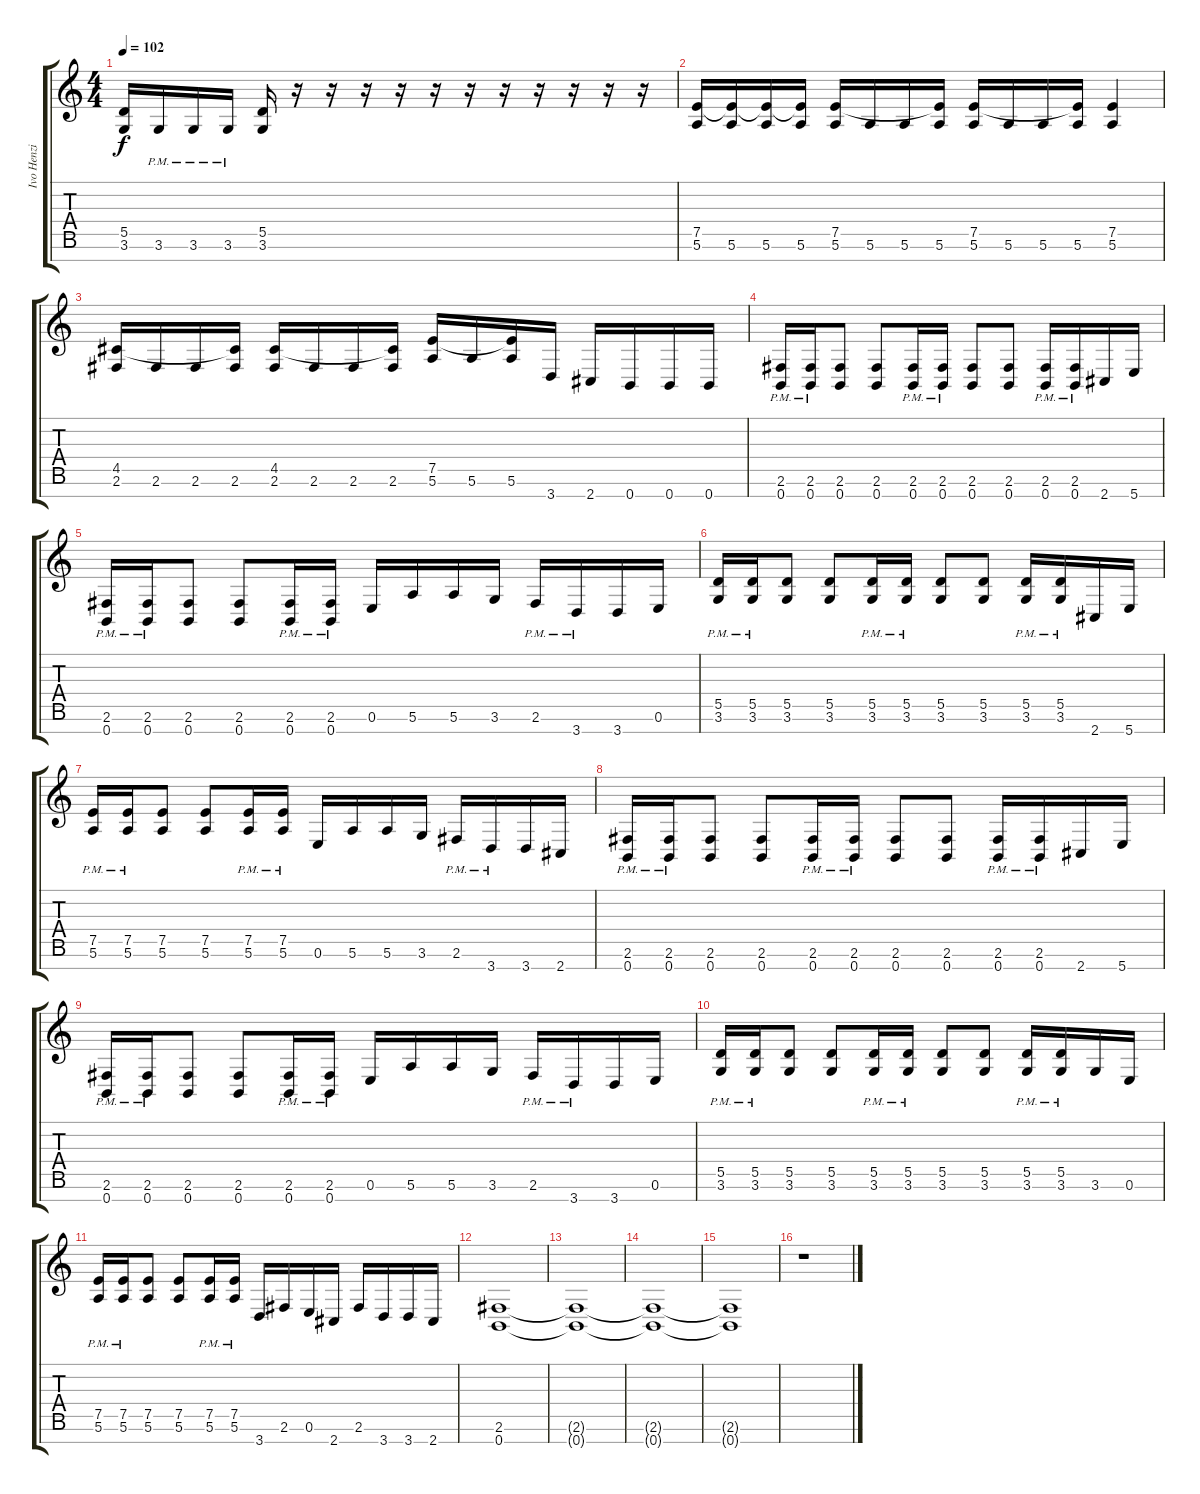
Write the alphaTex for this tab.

\track ("Ivo Henzi" "Ivo Henzi") {instrument distortionguitar}
\staff {score tabs}
\tuning (E4 B3 G3 D3 A2 E2 B1) {hide}
\ts (4 4)
\tempo 102
\clef g2
\ks c
(5.5 3.6).16{dy f} 3.6{pm}.16 3.6{pm}.16 3.6{pm}.16 (5.5 3.6).16 r.16 r.16 r.16 r.16 r.16 r.16 r.16 r.16 r.16 r.16 r.16 |
(7.5 5.6).16 (7.5{t} 5.6).16 (7.5{t} 5.6).16 (7.5{t} 5.6).16 (7.5 5.6).16 5.6.16 5.6.16 (7.5{t} 5.6).16 (7.5 5.6).16 5.6.16 5.6.16 (7.5{t} 5.6).16 (7.5 5.6).4 |
(4.5 2.6).16 2.6.16 2.6.16 (4.5{t} 2.6).16 (4.5 2.6).16 2.6.16 2.6.16 (4.5{t} 2.6).16 (7.5 5.6).16 5.6.16 (7.5{t} 5.6).16 3.7.16 2.7.16 0.7.16 0.7.16 0.7.16 |
(2.6{pm} 0.7{pm}).16 (2.6{pm} 0.7{pm}).16 (2.6 0.7).8 (2.6 0.7).8 (2.6{pm} 0.7{pm}).16 (2.6{pm} 0.7{pm}).16 (2.6 0.7).8 (2.6 0.7).8 (2.6{pm} 0.7{pm}).16 (2.6{pm} 0.7{pm}).16 2.7.16 5.7.16 |
(2.6{pm} 0.7{pm}).16 (2.6{pm} 0.7{pm}).16 (2.6 0.7).8 (2.6 0.7).8 (2.6{pm} 0.7{pm}).16 (2.6{pm} 0.7{pm}).16 0.6.16 5.6.16 5.6.16 3.6.16 2.6{pm}.16 3.7{pm}.16 3.7.16 0.6.16 |
(5.5{pm} 3.6{pm}).16 (5.5{pm} 3.6{pm}).16 (5.5 3.6).8 (5.5 3.6).8 (5.5{pm} 3.6{pm}).16 (5.5{pm} 3.6{pm}).16 (5.5 3.6).8 (5.5 3.6).8 (5.5{pm} 3.6{pm}).16 (5.5{pm} 3.6{pm}).16 2.7.16 5.7.16 |
(7.5{pm} 5.6{pm}).16 (7.5{pm} 5.6{pm}).16 (7.5 5.6).8 (7.5 5.6).8 (7.5{pm} 5.6{pm}).16 (7.5{pm} 5.6{pm}).16 0.6.16 5.6.16 5.6.16 3.6.16 2.6{pm}.16 3.7{pm}.16 3.7.16 2.7.16 |
(2.6{pm} 0.7{pm}).16 (2.6{pm} 0.7{pm}).16 (2.6 0.7).8 (2.6 0.7).8 (2.6{pm} 0.7{pm}).16 (2.6{pm} 0.7{pm}).16 (2.6 0.7).8 (2.6 0.7).8 (2.6{pm} 0.7{pm}).16 (2.6{pm} 0.7{pm}).16 2.7.16 5.7.16 |
(2.6{pm} 0.7{pm}).16 (2.6{pm} 0.7{pm}).16 (2.6 0.7).8 (2.6 0.7).8 (2.6{pm} 0.7{pm}).16 (2.6{pm} 0.7{pm}).16 0.6.16 5.6.16 5.6.16 3.6.16 2.6{pm}.16 3.7{pm}.16 3.7.16 0.6.16 |
(5.5{pm} 3.6{pm}).16 (5.5{pm} 3.6{pm}).16 (5.5 3.6).8 (5.5 3.6).8 (5.5{pm} 3.6{pm}).16 (5.5{pm} 3.6{pm}).16 (5.5 3.6).8 (5.5 3.6).8 (5.5{pm} 3.6{pm}).16 (5.5{pm} 3.6{pm}).16 3.6.16 0.6.16 |
(7.5{pm} 5.6{pm}).16 (7.5{pm} 5.6{pm}).16 (7.5 5.6).8 (7.5 5.6).8 (7.5{pm} 5.6{pm}).16 (7.5{pm} 5.6{pm}).16 3.7.16 2.6.16 0.6.16 2.7.16 2.6.16 3.7.16 3.7.16 2.7.16 |
(2.6 0.7).1 |
(2.6{t} 0.7{t}).1 |
(2.6{t} 0.7{t}).1 |
(2.6{t} 0.7{t}).1 |
r.1
